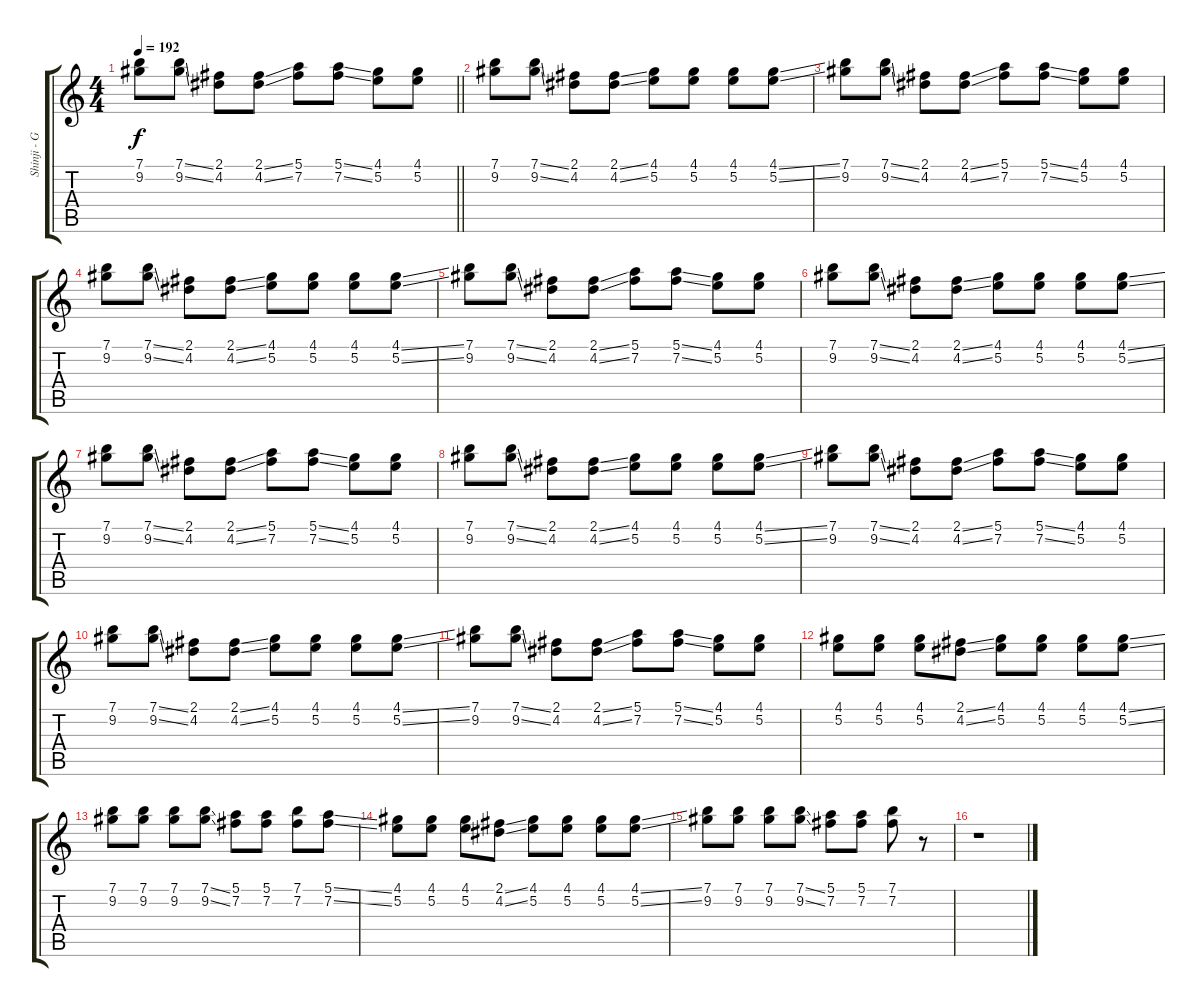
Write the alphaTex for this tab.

\track ("Shinji - Guitar 1 " "Shinji - G") {instrument distortionguitar}
\staff {score tabs}
\tuning (E4 B3 G3 D3 A2 E2) {hide}
\ts (4 4)
\tempo 192
\clef g2
\barLineRight lightlight
\ks c
(7.1 9.2).8{dy f} (7.1{ss} 9.2{ss}).8 (2.1 4.2).8 (2.1{ss} 4.2{ss}).8 (5.1 7.2).8 (5.1{ss} 7.2{ss}).8 (4.1 5.2).8 (4.1 5.2).8 |
(7.1 9.2).8 (7.1{ss} 9.2{ss}).8 (2.1 4.2).8 (2.1{ss} 4.2{ss}).8 (4.1 5.2).8 (4.1 5.2).8 (4.1 5.2).8 (4.1{ss} 5.2{ss}).8 |
(7.1 9.2).8 (7.1{ss} 9.2{ss}).8 (2.1 4.2).8 (2.1{ss} 4.2{ss}).8 (5.1 7.2).8 (5.1{ss} 7.2{ss}).8 (4.1 5.2).8 (4.1 5.2).8 |
(7.1 9.2).8 (7.1{ss} 9.2{ss}).8 (2.1 4.2).8 (2.1{ss} 4.2{ss}).8 (4.1 5.2).8 (4.1 5.2).8 (4.1 5.2).8 (4.1{ss} 5.2{ss}).8 |
(7.1 9.2).8 (7.1{ss} 9.2{ss}).8 (2.1 4.2).8 (2.1{ss} 4.2{ss}).8 (5.1 7.2).8 (5.1{ss} 7.2{ss}).8 (4.1 5.2).8 (4.1 5.2).8 |
(7.1 9.2).8 (7.1{ss} 9.2{ss}).8 (2.1 4.2).8 (2.1{ss} 4.2{ss}).8 (4.1 5.2).8 (4.1 5.2).8 (4.1 5.2).8 (4.1{ss} 5.2{ss}).8 |
(7.1 9.2).8 (7.1{ss} 9.2{ss}).8 (2.1 4.2).8 (2.1{ss} 4.2{ss}).8 (5.1 7.2).8 (5.1{ss} 7.2{ss}).8 (4.1 5.2).8 (4.1 5.2).8 |
(7.1 9.2).8 (7.1{ss} 9.2{ss}).8 (2.1 4.2).8 (2.1{ss} 4.2{ss}).8 (4.1 5.2).8 (4.1 5.2).8 (4.1 5.2).8 (4.1{ss} 5.2{ss}).8 |
(7.1 9.2).8 (7.1{ss} 9.2{ss}).8 (2.1 4.2).8 (2.1{ss} 4.2{ss}).8 (5.1 7.2).8 (5.1{ss} 7.2{ss}).8 (4.1 5.2).8 (4.1 5.2).8 |
(7.1 9.2).8 (7.1{ss} 9.2{ss}).8 (2.1 4.2).8 (2.1{ss} 4.2{ss}).8 (4.1 5.2).8 (4.1 5.2).8 (4.1 5.2).8 (4.1{ss} 5.2{ss}).8 |
(7.1 9.2).8 (7.1{ss} 9.2{ss}).8 (2.1 4.2).8 (2.1{ss} 4.2{ss}).8 (5.1 7.2).8 (5.1{ss} 7.2{ss}).8 (4.1 5.2).8 (4.1 5.2).8 |
(4.1 5.2).8 (4.1 5.2).8 (4.1 5.2).8 (2.1{ss} 4.2{ss}).8 (4.1 5.2).8 (4.1 5.2).8 (4.1 5.2).8 (4.1{ss} 5.2{ss}).8 |
(7.1 9.2).8 (7.1 9.2).8 (7.1 9.2).8 (7.1{ss} 9.2{ss}).8 (5.1 7.2).8 (5.1 7.2).8 (7.1 7.2).8 (5.1{ss} 7.2{ss}).8 |
(4.1 5.2).8 (4.1 5.2).8 (4.1 5.2).8 (2.1{ss} 4.2{ss}).8 (4.1 5.2).8 (4.1 5.2).8 (4.1 5.2).8 (4.1{ss} 5.2{ss}).8 |
(7.1 9.2).8 (7.1 9.2).8 (7.1 9.2).8 (7.1{ss} 9.2{ss}).8 (5.1 7.2).8 (5.1 7.2).8 (7.1 7.2).8 r.8 |
r.1
